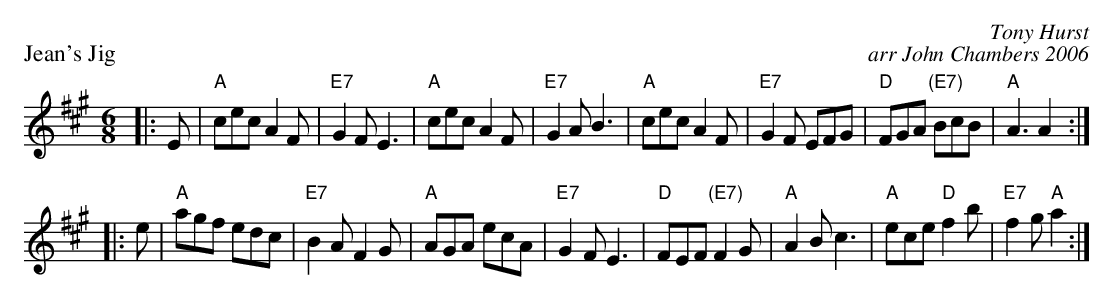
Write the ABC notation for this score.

X:1
P: Jean's Jig
C: Tony Hurst
C: arr John Chambers 2006
M: 6/8
L: 1/8
K: A
|: E \
| "A"cec A2F | "E7"G2F E3  | "A"cec       A2F | "E7"G2A B3 \
| "A"cec A2F | "E7"G2F EFG | "D"FGA "(E7)"BcB |  "A"A3  A2 :|
|: e \
| "A"agf       edc | "E7"B2A F2G | "A"AGA    ecA | "E7"G2F   E3  \
| "D"FEF "(E7)"F2G |  "A"A2B c3  | "A"ece "D"f2b | "E7"f2g "A"a2 :|
